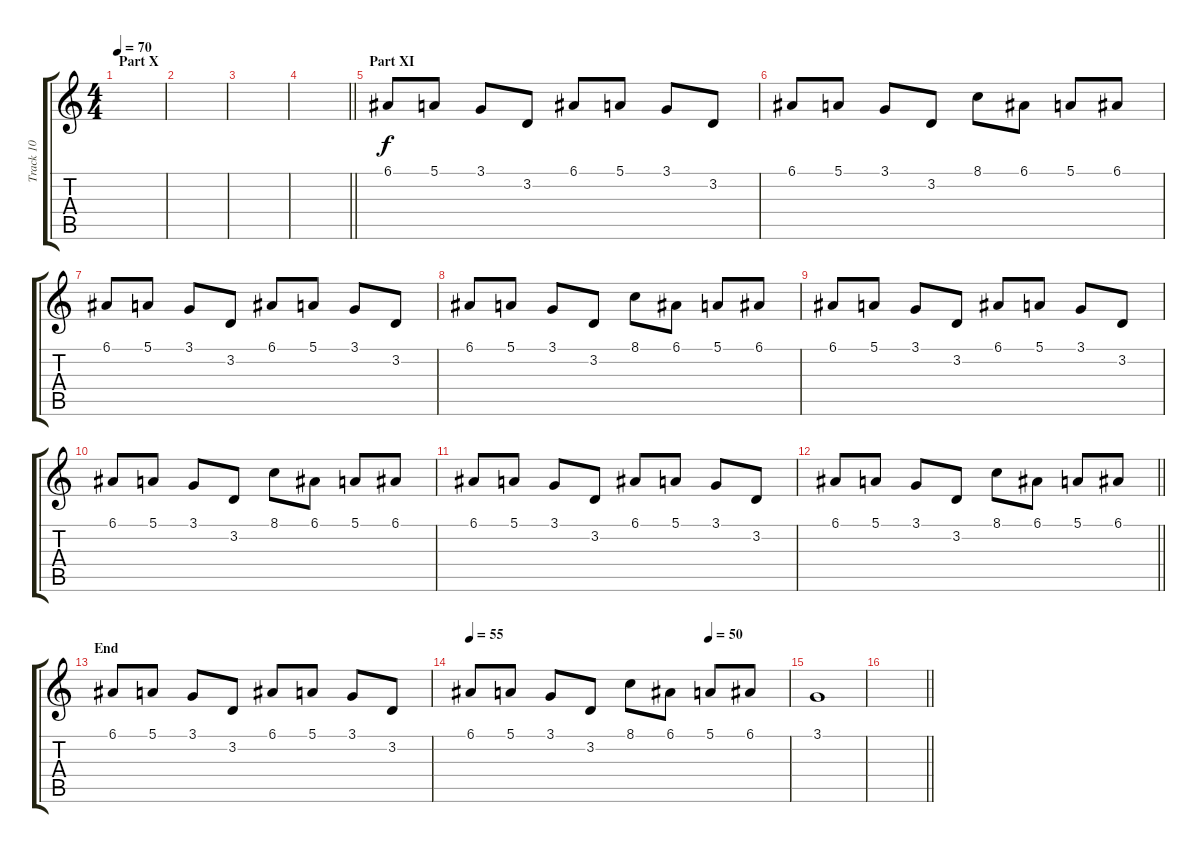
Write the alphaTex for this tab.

\track ("Track 10" "Track 10") {instrument orchestralharp}
\staff {score tabs}
\tuning (E4 B3 G3 D3 A2 E2) {hide}
\ts (4 4)
\section ("" "Part X")
\tempo 70
\clef g2
\ks c
|
|
|
\barLineRight lightlight
|
\section ("" "Part XI")
6.1.8{dy f} 5.1.8 3.1.8 3.2.8 6.1.8 5.1.8 3.1.8 3.2.8 |
6.1.8 5.1.8 3.1.8 3.2.8 8.1.8 6.1.8 5.1.8 6.1.8 |
6.1.8 5.1.8 3.1.8 3.2.8 6.1.8 5.1.8 3.1.8 3.2.8 |
6.1.8 5.1.8 3.1.8 3.2.8 8.1.8 6.1.8 5.1.8 6.1.8 |
6.1.8 5.1.8 3.1.8 3.2.8 6.1.8 5.1.8 3.1.8 3.2.8 |
6.1.8 5.1.8 3.1.8 3.2.8 8.1.8 6.1.8 5.1.8 6.1.8 |
6.1.8 5.1.8 3.1.8 3.2.8 6.1.8 5.1.8 3.1.8 3.2.8 |
\barLineRight lightlight
6.1.8 5.1.8 3.1.8 3.2.8 8.1.8 6.1.8 5.1.8 6.1.8 |
\section ("" "End")
6.1.8 5.1.8 3.1.8 3.2.8 6.1.8 5.1.8 3.1.8 3.2.8 |
\tempo 55
\tempo (50 0.75)
6.1.8 5.1.8 3.1.8 3.2.8 8.1.8 6.1.8 5.1.8 6.1.8 |
3.1.1 |
\barLineRight lightlight
